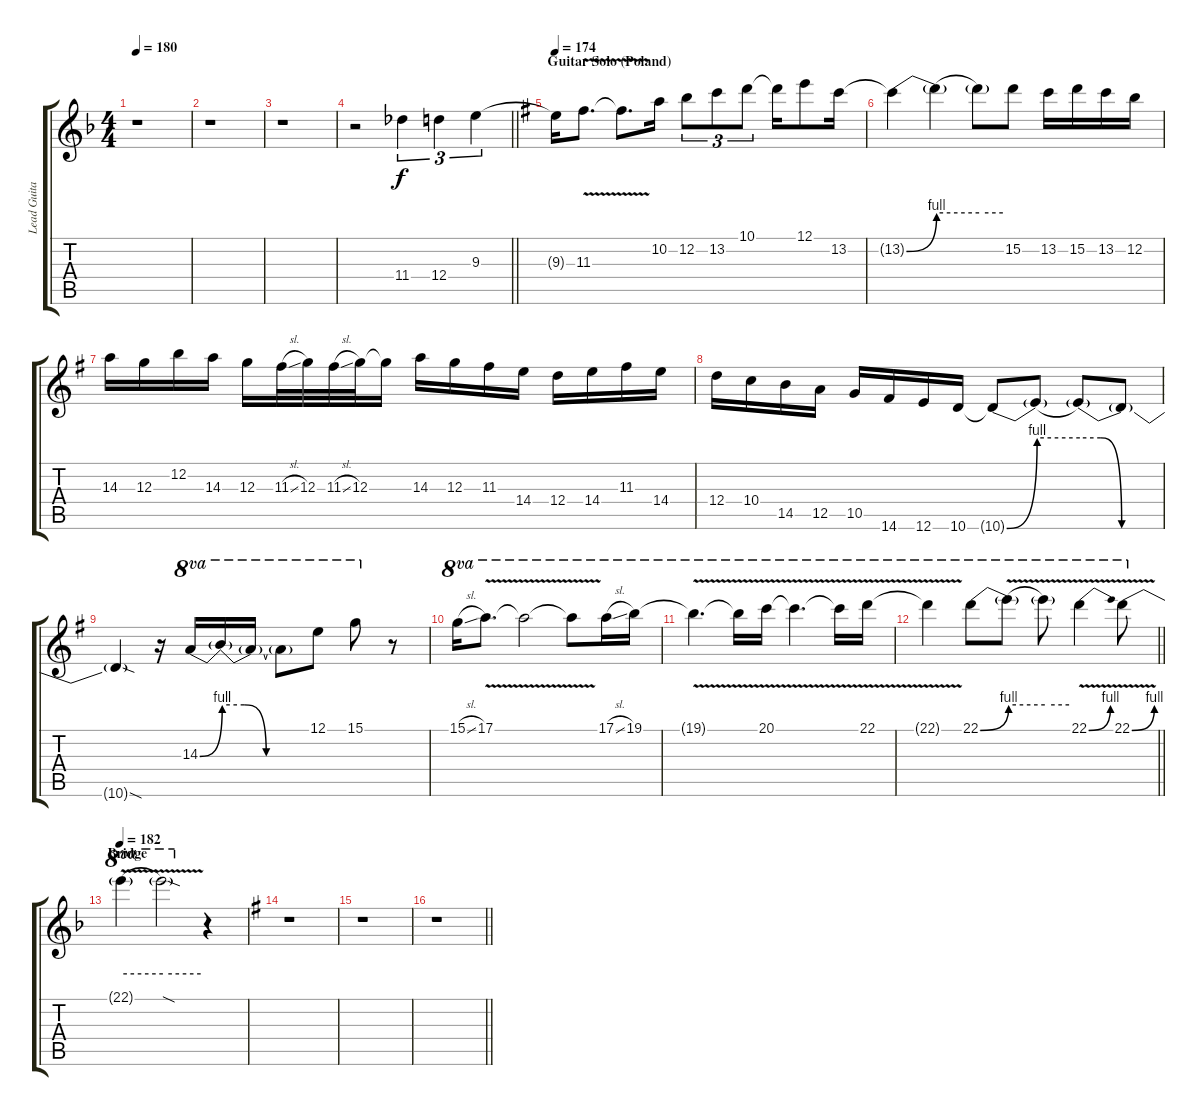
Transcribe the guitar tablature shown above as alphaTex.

\track ("Lead Guitar 1" "Lead Guita") {instrument distortionguitar}
\staff {score tabs}
\tuning (E4 B3 G3 D3 A2 E2) {hide}
\ts (4 4)
\tempo 180
\clef g2
\ks dminor
r.1{dy f} |
r.1 |
\ks f
r.1 |
\barLineRight lightlight
r.2 11.4.4{tu (3 2)} 12.4.4{tu (3 2)} 9.3.4{tu (3 2)} |
\section ("" "Guitar Solo (Poland)")
\tempo 174
\ks g
9.3{t}.16 11.3{v}.8{d} 11.3{v t}.8{d} 10.2.16 12.2.8{tu (3 2)} 13.2.8{tu (3 2)} 10.1.8{tu (3 2)} 10.1{t}.16 12.1.8 13.2.16 |
13.2{be (bend 0 0 60 4) t}.4 13.2{be (hold 0 4 60 4) t}.4 13.2{be (hold 0 4 60 4) t}.8 15.2.8 13.2.16 15.2.16 13.2.16 12.2.16 |
14.3.16 12.3.16 12.2.16 14.3.16 12.3.16 11.3{sl}.32 12.3.32 11.3{sl}.32 12.3.32 12.3{t}.16 14.3.16 12.3.16 11.3.16 14.4.16 12.4.16 14.4.16 11.3.16 14.4.16 |
12.4.16 10.4.16 14.5.16 12.5.16 10.5.16 14.6.16 12.6.16 10.6.16 10.6{be (bend 0 0 60 4) t}.8 10.6{be (hold 0 4 60 4) t}.8 10.6{be (custom 0 4 15 4 30 0 60 0) t}.8 10.6{t}.8 |
10.6{sod t}.4 r.16 14.3{be (bend 0 0 60 4)}.16{ot 8va} 14.3{be (custom 0 4 15 4 30 0 60 0) t}.16{ot 8va} 14.3{t}.16{ot 8va} 14.3{t}.8{ot 8va} 12.1.8{ot 8va} 15.1.8{ot 8va} r.8 |
15.1{sl}.16{ot 8va} 17.1{v}.8{d ot 8va} 17.1{v t}.2{ot 8va} 17.1{v t}.8{ot 8va} 17.1{sl}.16{ot 8va} 19.1.16{ot 8va} |
19.1{v t}.4{d ot 8va} 19.1{v t}.16{ot 8va} 20.1{v}.16{ot 8va} 20.1{v t}.4{d ot 8va} 20.1{v t}.16{ot 8va} 22.1{v}.16{ot 8va} |
\barLineRight lightlight
22.1{v t}.4{ot 8va} 22.1{be (bend 0 0 60 4)}.8{ot 8va} 22.1{be (hold 0 4 60 4) v t}.8{ot 8va} 22.1{be (hold 0 4 60 4) v t}.8{ot 8va} 22.1{be (bend 0 0 60 4) v}.4{ot 8va} 22.1{be (bend 0 0 60 4) v}.8{ot 8va} |
\section ("" "Bridge")
\tempo 182
\ks f
22.1{be (hold 0 4 60 4) v t}.4{ot 8va} 22.1{be (hold 0 4 60 4) sod t}.2{ot 8va} r.4 |
\ks eminor
r.1 |
r.1 |
\barLineRight lightlight
r.1
